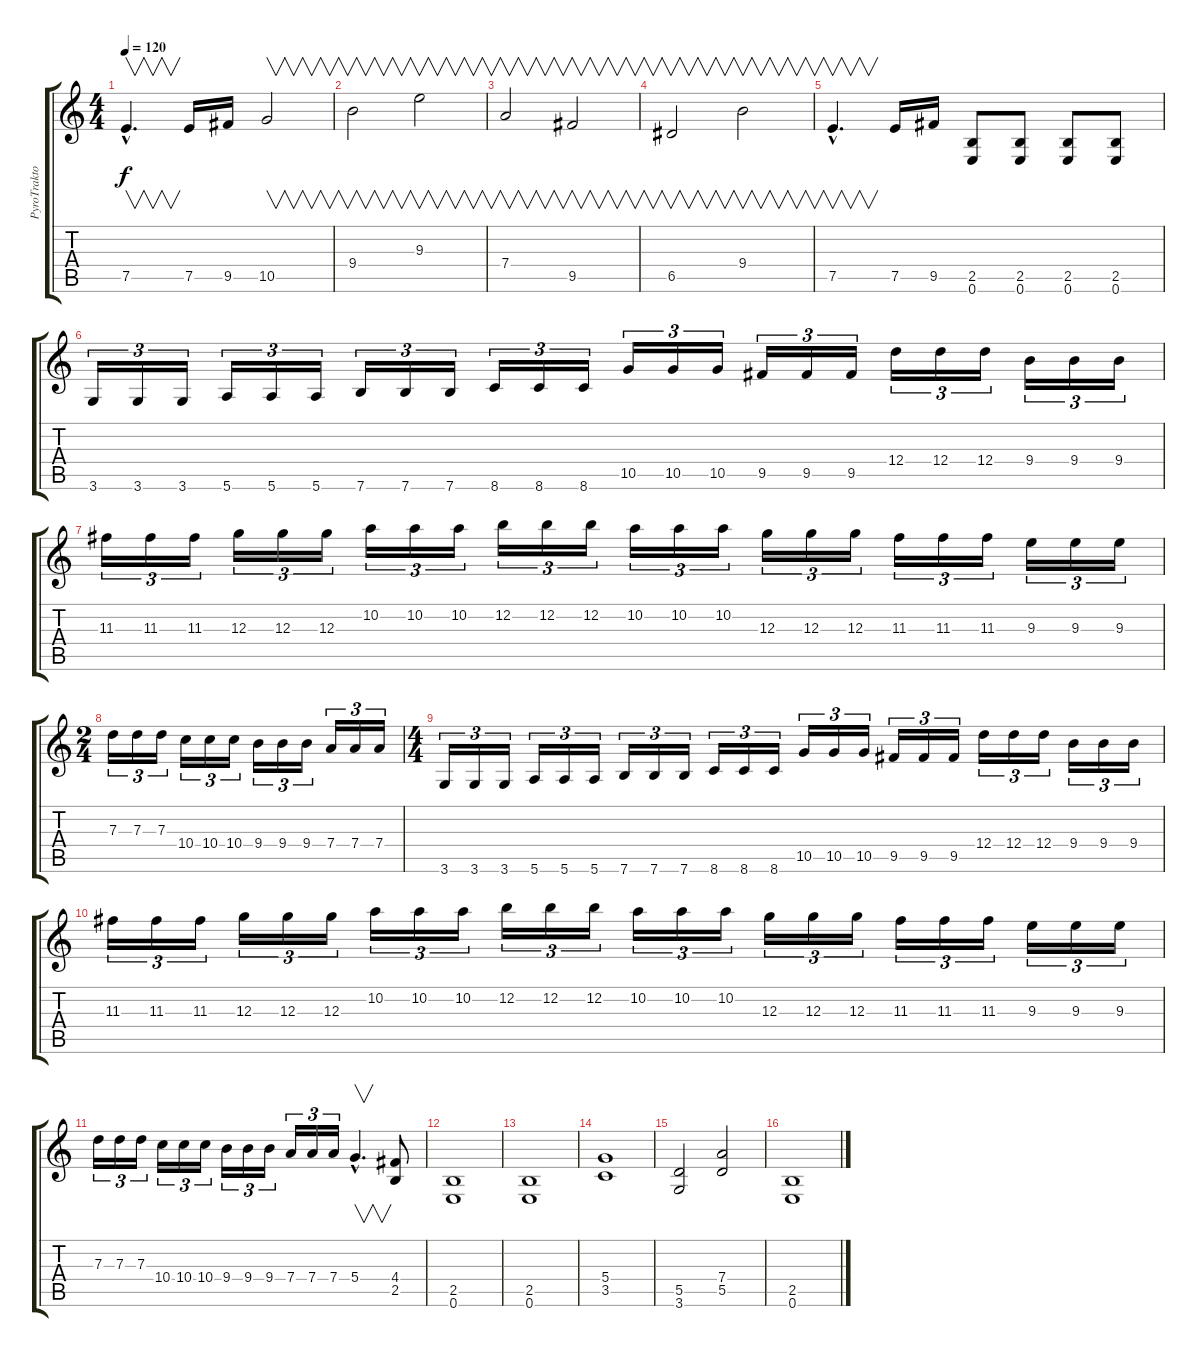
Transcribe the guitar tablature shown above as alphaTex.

\track ("PyroTraktor" "PyroTrakto") {instrument distortionguitar}
\staff {score tabs}
\tuning (E4 B3 G3 D3 A2 E2) {hide}
\ts (4 4)
\tempo 120
\clef g2
\ks c
7.5{hac}.4{v d dy f instrument distortionguitar} 7.5.16 9.5.16 10.5.2{v} |
9.4.2{v} 9.3.2{v} |
7.4.2{v} 9.5.2{v} |
6.5.2{v} 9.4.2{v} |
7.5{hac}.4{v d} 7.5.16 9.5.16 (2.5 0.6).8 (2.5 0.6).8 (2.5 0.6).8 (2.5 0.6).8 |
3.6.16{tu (3 2)} 3.6.16{tu (3 2)} 3.6.16{tu (3 2)} 5.6.16{tu (3 2)} 5.6.16{tu (3 2)} 5.6.16{tu (3 2)} 7.6.16{tu (3 2)} 7.6.16{tu (3 2)} 7.6.16{tu (3 2)} 8.6.16{tu (3 2)} 8.6.16{tu (3 2)} 8.6.16{tu (3 2)} 10.5.16{tu (3 2)} 10.5.16{tu (3 2)} 10.5.16{tu (3 2)} 9.5.16{tu (3 2)} 9.5.16{tu (3 2)} 9.5.16{tu (3 2)} 12.4.16{tu (3 2)} 12.4.16{tu (3 2)} 12.4.16{tu (3 2)} 9.4.16{tu (3 2)} 9.4.16{tu (3 2)} 9.4.16{tu (3 2)} |
11.3.16{tu (3 2)} 11.3.16{tu (3 2)} 11.3.16{tu (3 2)} 12.3.16{tu (3 2)} 12.3.16{tu (3 2)} 12.3.16{tu (3 2)} 10.2.16{tu (3 2)} 10.2.16{tu (3 2)} 10.2.16{tu (3 2)} 12.2.16{tu (3 2)} 12.2.16{tu (3 2)} 12.2.16{tu (3 2)} 10.2.16{tu (3 2)} 10.2.16{tu (3 2)} 10.2.16{tu (3 2)} 12.3.16{tu (3 2)} 12.3.16{tu (3 2)} 12.3.16{tu (3 2)} 11.3.16{tu (3 2)} 11.3.16{tu (3 2)} 11.3.16{tu (3 2)} 9.3.16{tu (3 2)} 9.3.16{tu (3 2)} 9.3.16{tu (3 2)} |
\ts (2 4)
7.3.16{tu (3 2)} 7.3.16{tu (3 2)} 7.3.16{tu (3 2)} 10.4.16{tu (3 2)} 10.4.16{tu (3 2)} 10.4.16{tu (3 2)} 9.4.16{tu (3 2)} 9.4.16{tu (3 2)} 9.4.16{tu (3 2)} 7.4.16{tu (3 2)} 7.4.16{tu (3 2)} 7.4.16{tu (3 2)} |
\ts (4 4)
3.6.16{tu (3 2)} 3.6.16{tu (3 2)} 3.6.16{tu (3 2)} 5.6.16{tu (3 2)} 5.6.16{tu (3 2)} 5.6.16{tu (3 2)} 7.6.16{tu (3 2)} 7.6.16{tu (3 2)} 7.6.16{tu (3 2)} 8.6.16{tu (3 2)} 8.6.16{tu (3 2)} 8.6.16{tu (3 2)} 10.5.16{tu (3 2)} 10.5.16{tu (3 2)} 10.5.16{tu (3 2)} 9.5.16{tu (3 2)} 9.5.16{tu (3 2)} 9.5.16{tu (3 2)} 12.4.16{tu (3 2)} 12.4.16{tu (3 2)} 12.4.16{tu (3 2)} 9.4.16{tu (3 2)} 9.4.16{tu (3 2)} 9.4.16{tu (3 2)} |
11.3.16{tu (3 2)} 11.3.16{tu (3 2)} 11.3.16{tu (3 2)} 12.3.16{tu (3 2)} 12.3.16{tu (3 2)} 12.3.16{tu (3 2)} 10.2.16{tu (3 2)} 10.2.16{tu (3 2)} 10.2.16{tu (3 2)} 12.2.16{tu (3 2)} 12.2.16{tu (3 2)} 12.2.16{tu (3 2)} 10.2.16{tu (3 2)} 10.2.16{tu (3 2)} 10.2.16{tu (3 2)} 12.3.16{tu (3 2)} 12.3.16{tu (3 2)} 12.3.16{tu (3 2)} 11.3.16{tu (3 2)} 11.3.16{tu (3 2)} 11.3.16{tu (3 2)} 9.3.16{tu (3 2)} 9.3.16{tu (3 2)} 9.3.16{tu (3 2)} |
7.3.16{tu (3 2)} 7.3.16{tu (3 2)} 7.3.16{tu (3 2)} 10.4.16{tu (3 2)} 10.4.16{tu (3 2)} 10.4.16{tu (3 2)} 9.4.16{tu (3 2)} 9.4.16{tu (3 2)} 9.4.16{tu (3 2)} 7.4.16{tu (3 2)} 7.4.16{tu (3 2)} 7.4.16{tu (3 2)} 5.4{hac}.4{v d} (4.4 2.5).8 |
(2.5 0.6).1 |
(2.5 0.6).1 |
(5.4 3.5).1 |
(5.5 3.6).2 (7.4 5.5).2 |
(2.5 0.6).1
